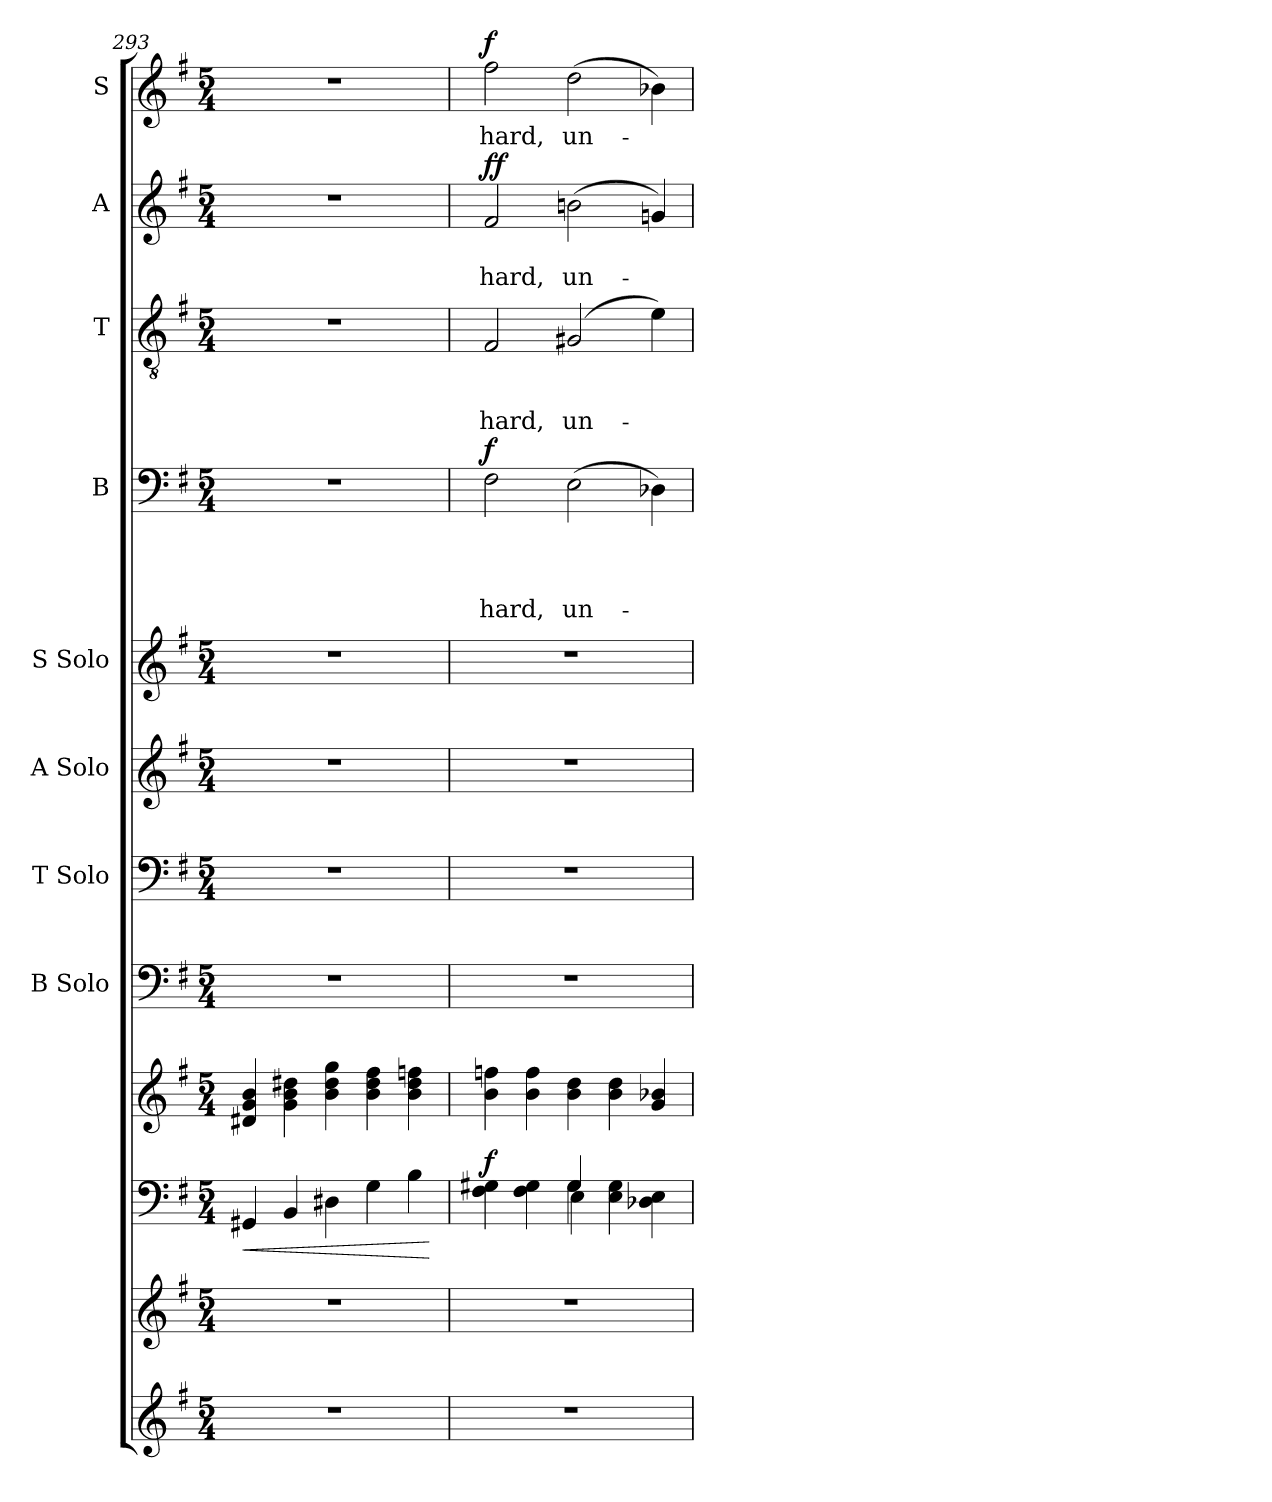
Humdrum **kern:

**kern	**kern	**kern	**dynam	**kern	**kern	**kern	**kern	**kern	**kern	**text	**text	**text	**text	**dynam	**kern	**text	**text	**text	**kern	**text	**text	**dynam	**kern	**text	**dynam
*part12	*part11	*part10	*part10	*part9	*part8	*part7	*part6	*part5	*part4	*part4	*part4	*part4	*part4	*part4	*part3	*part3	*part3	*part3	*part2	*part2	*part2	*part2	*part1	*part1	*part1
*staff12	*staff11	*staff10	*staff10	*staff9	*staff8	*staff7	*staff6	*staff5	*staff4	*staff4	*staff4	*staff4	*staff4	*staff4	*staff3	*staff3	*staff3	*staff3	*staff2	*staff2	*staff2	*staff2	*staff1	*staff1	*staff1
*	*	*	*	*	*I"B Solo	*I"T Solo	*I"A Solo	*I"S Solo	*I"B	*	*	*	*	*	*I"T	*	*	*	*I"A	*	*	*	*I"S	*	*
*clefG2	*clefG2	*clefF4	*	*clefG2	*clefF4	*clefF4	*clefG2	*clefG2	*clefF4	*	*	*	*	*	*clefGv2	*	*	*	*clefG2	*	*	*	*clefG2	*	*
*k[f#]	*k[f#]	*k[f#]	*	*k[f#]	*k[f#]	*k[f#]	*k[f#]	*k[f#]	*k[f#]	*	*	*	*	*	*k[f#]	*	*	*	*k[f#]	*	*	*	*k[f#]	*	*
*G:	*G:	*G:	*	*G:	*G:	*G:	*G:	*G:	*G:	*	*	*	*	*	*G:	*	*	*	*G:	*	*	*	*G:	*	*
*M5/4	*M5/4	*M5/4	*	*M5/4	*M5/4	*M5/4	*M5/4	*M5/4	*M5/4	*	*	*	*	*	*M5/4	*	*	*	*M5/4	*	*	*	*M5/4	*	*
=293	=293	=293	=293	=293	=293	=293	=293	=293	=293	=293	=293	=293	=293	=293	=293	=293	=293	=293	=293	=293	=293	=293	=293	=293	=293
!	!	!	!LO:HP:b	!	!	!	!	!	!LO:N:vis=1	!	!	!	!	!	!LO:N:vis=1	!	!	!	!LO:N:vis=1	!	!	!	!LO:N:vis=1	!	!
4%5r	4%5r	4GG#X/	<	4d#X/ 4g/ 4b/	4%5r	4%5r	4%5r	4%5r	4%5r	.	.	.	.	.	4%5r	.	.	.	4%5r	.	.	.	4%5r	.	.
.	.	4BB/	.	4g\ 4b\ 4dd#X\	.	.	.	.	.	.	.	.	.	.	.	.	.	.	.	.	.	.	.	.	.
.	.	4D#X\	.	4b\ 4dd#\ 4gg\	.	.	.	.	.	.	.	.	.	.	.	.	.	.	.	.	.	.	.	.	.
.	.	4G\	.	4b\ 4dd#\ 4ff#\	.	.	.	.	.	.	.	.	.	.	.	.	.	.	.	.	.	.	.	.	.
.	.	4B\	.	4b\ 4dd#\ 4ffn\	.	.	.	.	.	.	.	.	.	.	.	.	.	.	.	.	.	.	.	.	.
.	.	.	[	.	.	.	.	.	.	.	.	.	.	.	.	.	.	.	.	.	.	.	.	.	.
=294	=294	=294	=294	=294	=294	=294	=294	=294	=294	=294	=294	=294	=294	=294	=294	=294	=294	=294	=294	=294	=294	=294	=294	=294	=294
*	*	*^	*	*	*	*	*	*	*	*	*	*	*	*	*	*	*	*	*	*	*	*	*	*	*
*	*	*	*^	*	*	*	*	*	*	*	*	*	*	*	*	*	*	*	*	*	*	*	*	*	*	*
!	!	!	!	!	!LO:DY:a	!	!	!	!	!	!	!	!	!	!LO:LY:b	!LO:DY:a	!	!	!	!LO:LY:b	!	!	!LO:LY:b	!LO:DY:a	!	!LO:LY:b	!
!	!	!	!	!	!	!	!	!	!	!	!	!	!	!	!	!	!	!	!	!	!	!	!	!LO:DY:n=1:b	!	!	!LO:DY:a
4%5r	4%5r	2ryy	4F#\ 4G#X\	2ryy	f	4b\ 4ffn\	4%5r	4%5r	4%5r	4%5r	2F#\	.	.	.	hard,	f	2F#/	.	.	hard,	2f#/	.	hard,	f f	2ff#\	hard,	f
.	.	.	4F#\ 4G#\	.	.	4b\ 4ff\	.	.	.	.	.	.	.	.	.	.	.	.	.	.	.	.	.	.	.	.	.
!	!	!	!	!	!	!	!	!	!	!	!	!	!	!	!LO:LY:b	!	!	!	!	!LO:LY:b	!	!	!LO:LY:b	!	!	!LO:LY:b	!
.	.	4G#/	4G#\	4E\	.	4b\ 4dd\	.	.	.	.	(>2E\	.	.	.	un-	.	(<2G#X/	.	.	un-	(>2bn\	.	un-	.	(>2dd\	un-	.
.	.	2ryy	4E\ 4G#\	2ryy	.	4b\ 4dd\	.	.	.	.	.	.	.	.	.	.	.	.	.	.	.	.	.	.	.	.	.
.	.	.	4D-X\ 4E\	.	.	4g/ 4b-X/	.	.	.	.	4D-X\)	.	.	.	.	.	4e\)	.	.	.	4gn/)	.	.	.	4b-X\)	.	.
*	*	*v	*v	*v	*	*	*	*	*	*	*	*	*	*	*	*	*	*	*	*	*	*	*	*	*	*	*
=	=	=	=	=	=	=	=	=	=	=	=	=	=	=	=	=	=	=	=	=	=	=	=	=	=
*-	*-	*-	*-	*-	*-	*-	*-	*-	*-	*-	*-	*-	*-	*-	*-	*-	*-	*-	*-	*-	*-	*-	*-	*-	*-
